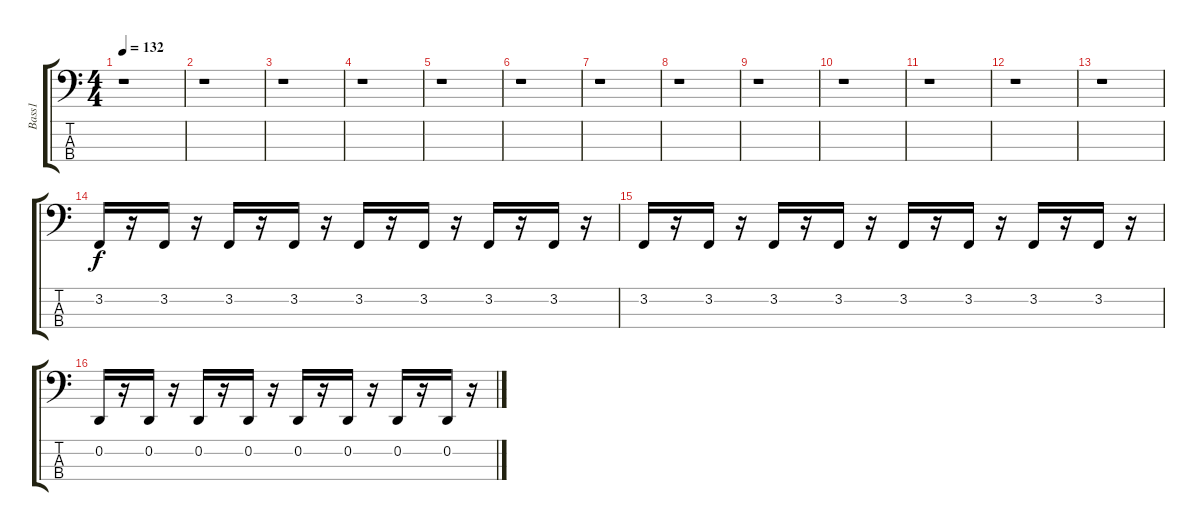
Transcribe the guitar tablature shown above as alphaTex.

\track ("Bass1" "Bass1") {instrument electricpiano1}
\staff {score tabs}
\tuning (G2 D2 A1 E1) {hide}
\ts (4 4)
\tempo 132
\clef f4
\ks c
r.1{dy f} |
r.1 |
r.1 |
r.1 |
r.1 |
r.1 |
r.1 |
r.1 |
r.1 |
r.1 |
r.1 |
r.1 |
r.1 |
3.2.16 r.16 3.2.16 r.16 3.2.16 r.16 3.2.16 r.16 3.2.16 r.16 3.2.16 r.16 3.2.16 r.16 3.2.16 r.16 |
3.2.16 r.16 3.2.16 r.16 3.2.16 r.16 3.2.16 r.16 3.2.16 r.16 3.2.16 r.16 3.2.16 r.16 3.2.16 r.16 |
0.2.16 r.16 0.2.16 r.16 0.2.16 r.16 0.2.16 r.16 0.2.16 r.16 0.2.16 r.16 0.2.16 r.16 0.2.16 r.16
